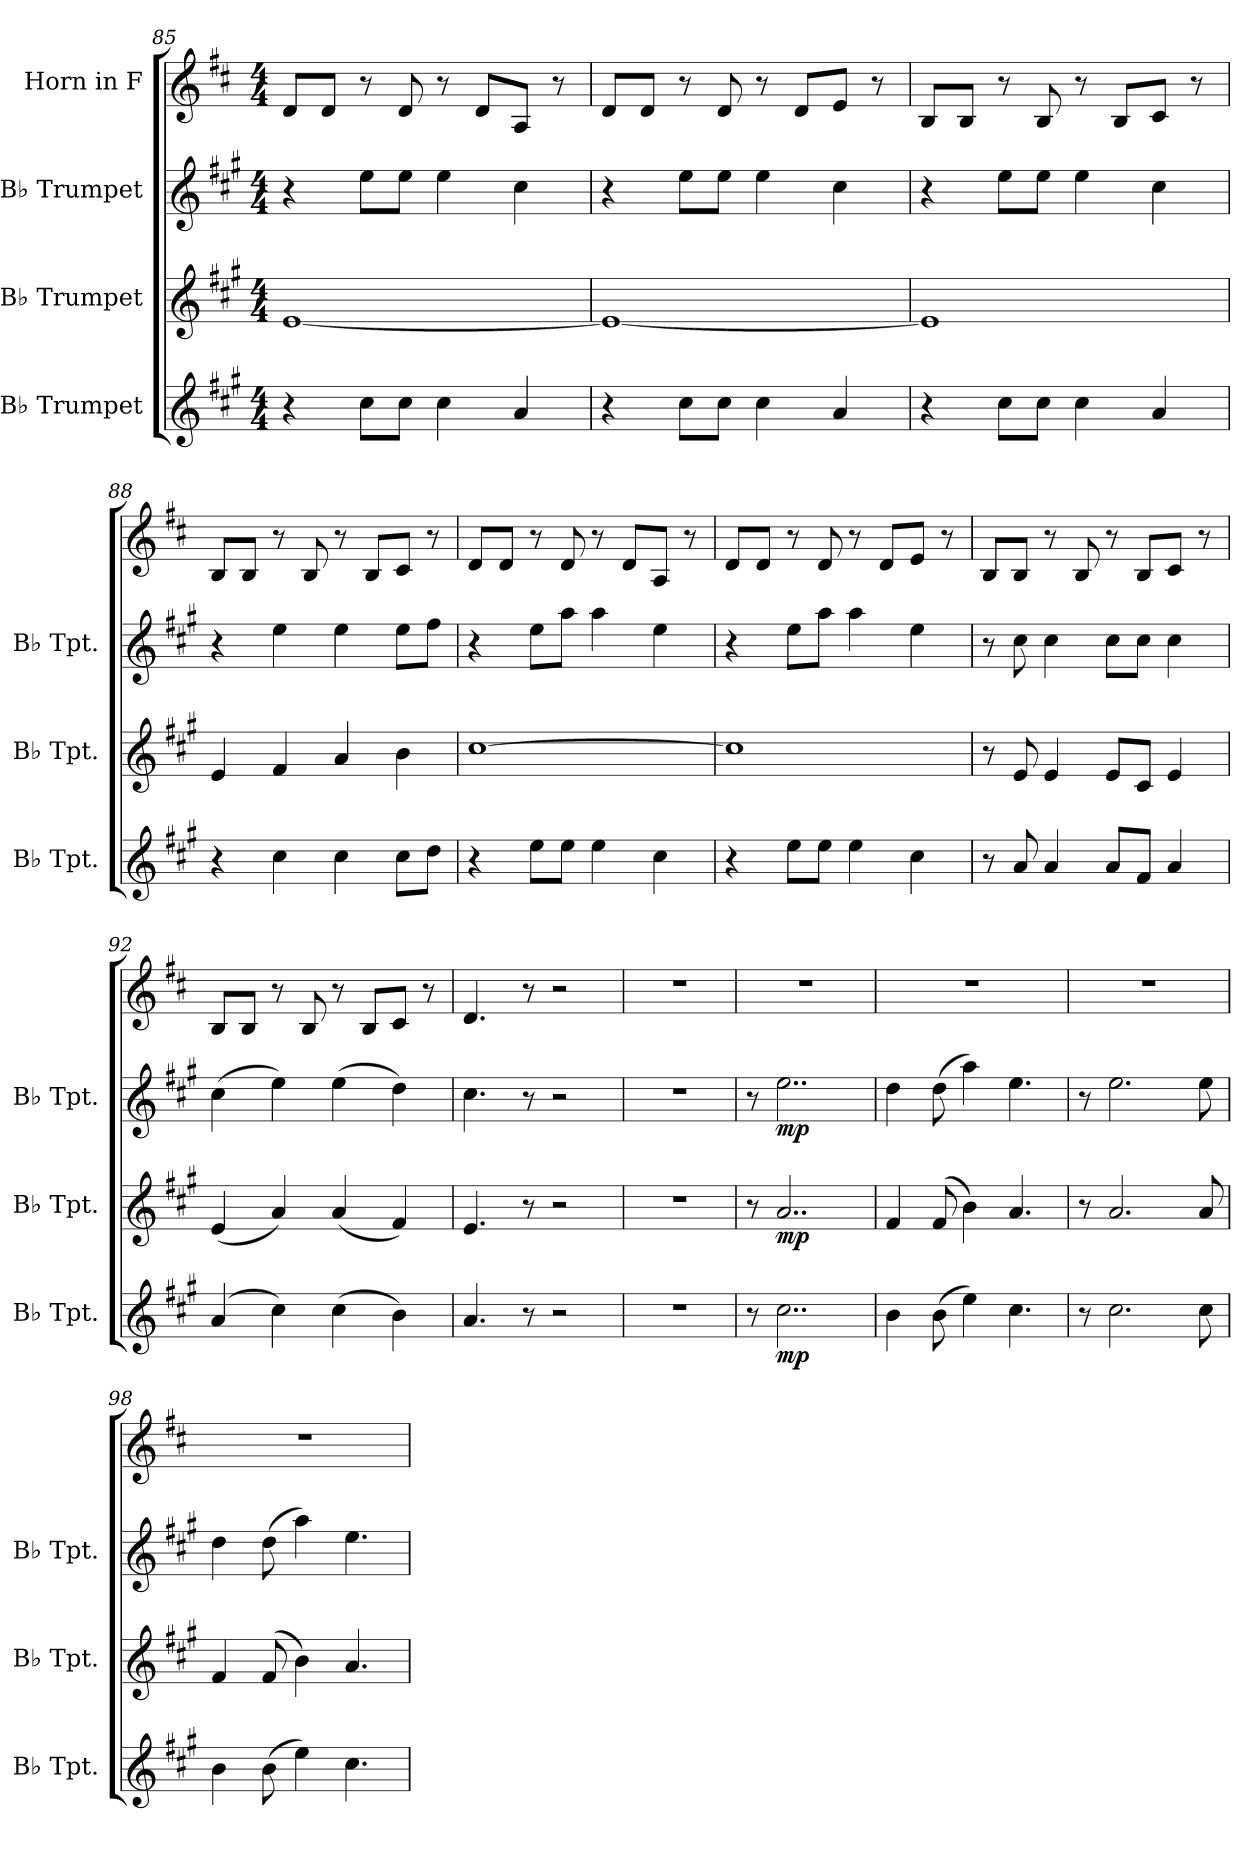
**kern	**dynam	**kern	**dynam	**kern	**dynam	**kern
*part4	*part4	*part3	*part3	*part2	*part2	*part1
*staff4	*staff4	*staff3	*staff3	*staff2	*staff2	*staff1
*I"B♭ Trumpet	*	*I"B♭ Trumpet	*	*I"B♭ Trumpet	*	*I"Horn in F
*I'B♭ Tpt.	*	*I'B♭ Tpt.	*	*I'B♭ Tpt.	*	*
!!LO:PB:g=z
*clefG2	*	*clefG2	*	*clefG2	*	*clefG2
*ITrd1c2	*	*ITrd1c2	*	*ITrd1c2	*	*ITrd4c7
*k[f#]	*	*k[f#]	*	*k[f#]	*	*k[f#]
*M4/4	*	*M4/4	*	*M4/4	*	*M4/4
=85	=85	=85	=85	=85	=85	=85
4r	.	[1d	.	4r	.	8G/L
.	.	.	.	.	.	8G/J
8b\L	.	.	.	8dd\L	.	8r
8b\J	.	.	.	8dd\J	.	8G/
4b\	.	.	.	4dd\	.	8r
.	.	.	.	.	.	8G/L
4g/	.	.	.	4b\	.	8D/J
.	.	.	.	.	.	8r
=86	=86	=86	=86	=86	=86	=86
4r	.	1d_	.	4r	.	8G/L
.	.	.	.	.	.	8G/J
8b\L	.	.	.	8dd\L	.	8r
8b\J	.	.	.	8dd\J	.	8G/
4b\	.	.	.	4dd\	.	8r
.	.	.	.	.	.	8G/L
4g/	.	.	.	4b\	.	8A/J
.	.	.	.	.	.	8r
=87	=87	=87	=87	=87	=87	=87
4r	.	1d]	.	4r	.	8E/L
.	.	.	.	.	.	8E/J
8b\L	.	.	.	8dd\L	.	8r
8b\J	.	.	.	8dd\J	.	8E/
4b\	.	.	.	4dd\	.	8r
.	.	.	.	.	.	8E/L
4g/	.	.	.	4b\	.	8F#/J
.	.	.	.	.	.	8r
=88	=88	=88	=88	=88	=88	=88
4r	.	4d/	.	4r	.	8E/L
.	.	.	.	.	.	8E/J
4b\	.	4e/	.	4dd\	.	8r
.	.	.	.	.	.	8E/
4b\	.	4g/	.	4dd\	.	8r
.	.	.	.	.	.	8E/L
8b\L	.	4a\	.	8dd\L	.	8F#/J
8cc\J	.	.	.	8ee\J	.	8r
!!LO:LB:g=z
=89	=89	=89	=89	=89	=89	=89
4r	.	[1b	.	4r	.	8G/L
.	.	.	.	.	.	8G/J
8dd\L	.	.	.	8dd\L	.	8r
8dd\J	.	.	.	8gg\J	.	8G/
4dd\	.	.	.	4gg\	.	8r
.	.	.	.	.	.	8G/L
4b\	.	.	.	4dd\	.	8D/J
.	.	.	.	.	.	8r
=90	=90	=90	=90	=90	=90	=90
4r	.	1b]	.	4r	.	8G/L
.	.	.	.	.	.	8G/J
8dd\L	.	.	.	8dd\L	.	8r
8dd\J	.	.	.	8gg\J	.	8G/
4dd\	.	.	.	4gg\	.	8r
.	.	.	.	.	.	8G/L
4b\	.	.	.	4dd\	.	8A/J
.	.	.	.	.	.	8r
=91	=91	=91	=91	=91	=91	=91
8r	.	8r	.	8r	.	8E/L
8g/	.	8d/	.	8b\	.	8E/J
4g/	.	4d/	.	4b\	.	8r
.	.	.	.	.	.	8E/
8g/L	.	8d/L	.	8b\L	.	8r
8e/J	.	8B/J	.	8b\J	.	8E/L
4g/	.	4d/	.	4b\	.	8F#/J
.	.	.	.	.	.	8r
=92	=92	=92	=92	=92	=92	=92
(4g/	.	(4d/	.	(4b\	.	8E/L
.	.	.	.	.	.	8E/J
4b\)	.	4g/)	.	4dd\)	.	8r
.	.	.	.	.	.	8E/
(4b\	.	(4g/	.	(4dd\	.	8r
.	.	.	.	.	.	8E/L
4a\)	.	4e/)	.	4cc\)	.	8F#/J
.	.	.	.	.	.	8r
=93	=93	=93	=93	=93	=93	=93
4.g/	.	4.d/	.	4.b\	.	4.G/
8r	.	8r	.	8r	.	8r
2r	.	2r	.	2r	.	2r
!!LO:LB:g=z
=94	=94	=94	=94	=94	=94	=94
1r	.	1r	.	1r	.	1r
=95	=95	=95	=95	=95	=95	=95
8r	.	8r	.	8r	.	1r
!	!LO:DY:b	!	!LO:DY:b	!	!LO:DY:b	!
2..b\	mp	2..g/	mp	2..dd\	mp	.
=96	=96	=96	=96	=96	=96	=96
4a\	.	4e/	.	4cc\	.	1r
(8a\	.	(8e/	.	(8cc\	.	.
4dd\)	.	4a\)	.	4gg\)	.	.
4.b\	.	4.g/	.	4.dd\	.	.
=97	=97	=97	=97	=97	=97	=97
8r	.	8r	.	8r	.	1r
2.b\	.	2.g/	.	2.dd\	.	.
8b\	.	8g/	.	8dd\	.	.
=98	=98	=98	=98	=98	=98	=98
4a\	.	4e/	.	4cc\	.	1r
(8a\	.	(8e/	.	(8cc\	.	.
4dd\)	.	4a\)	.	4gg\)	.	.
4.b\	.	4.g/	.	4.dd\	.	.
=	=	=	=	=	=	=
*-	*-	*-	*-	*-	*-	*-
